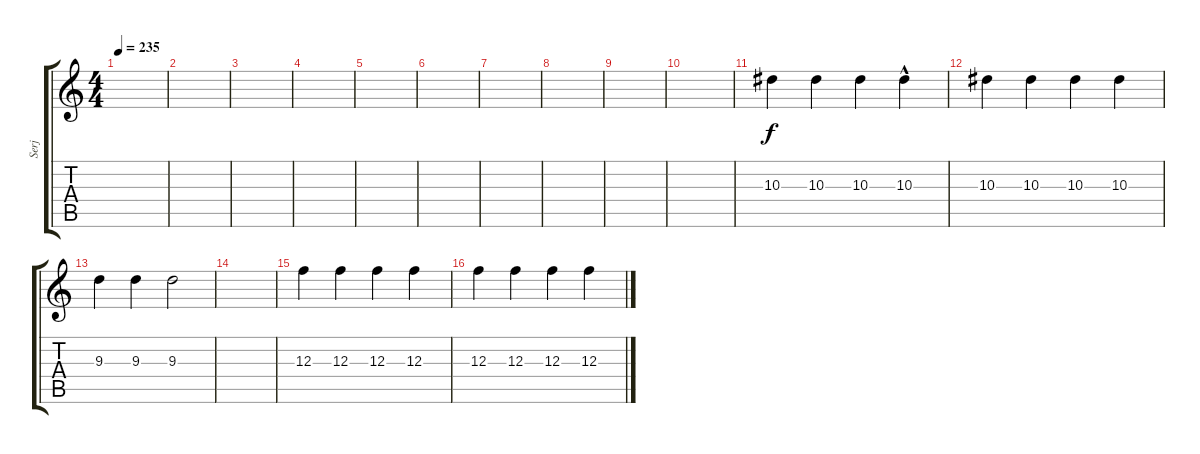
\track ("Serj" "Serj") {instrument fretlessbass}
\staff {score tabs}
\tuning (D4 A3 F3 C3 G2 C2) {hide}
\ts (4 4)
\tempo 235
\clef g2
\ks c
|
|
|
|
|
|
|
|
|
|
10.3.4 10.3.4 10.3.4 10.3{hac}.4 |
10.3.4 10.3.4 10.3.4 10.3.4 |
9.3.4 9.3.4 9.3.2 |
|
12.3.4 12.3.4 12.3.4 12.3.4 |
12.3.4 12.3.4 12.3.4 12.3.4
